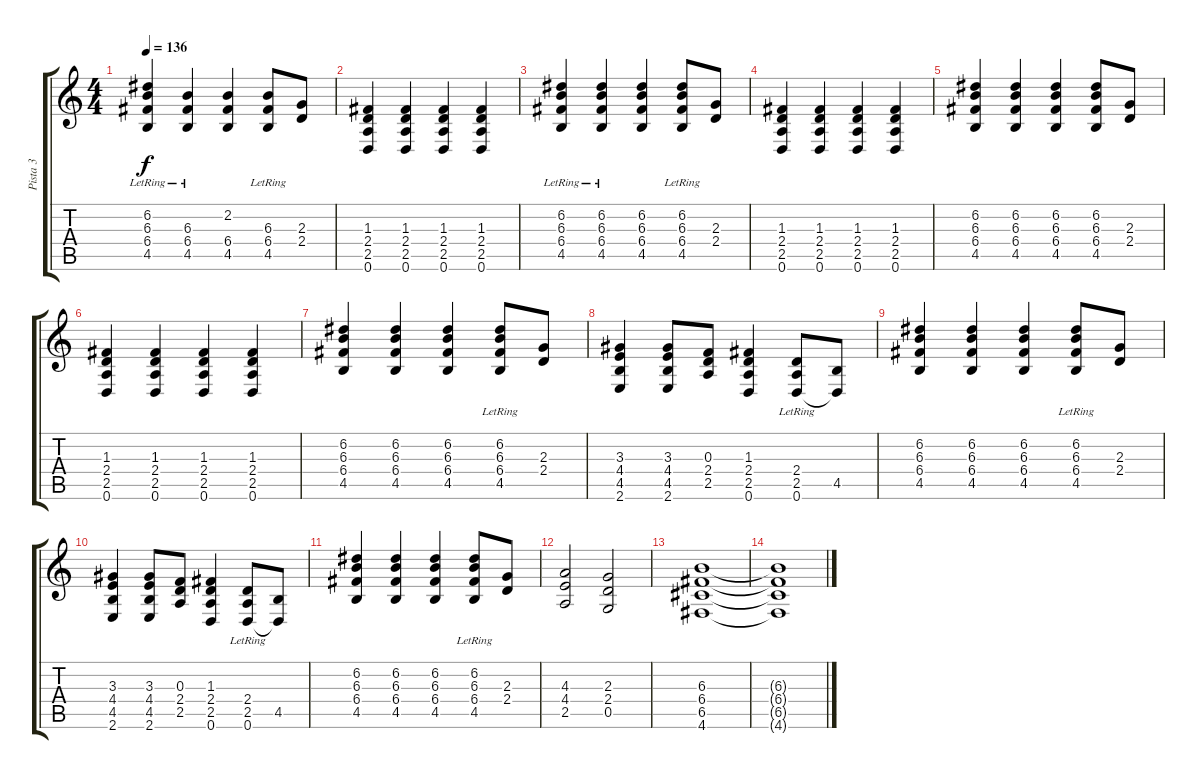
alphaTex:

\track ("Pista 3" "Pista 3") {instrument distortionguitar}
\staff {score tabs}
\tuning (D4 A3 F3 C3 G2 D2) {hide}
\ts (4 4)
\tempo 136
\clef g2
\ks c
(6.2{lr} 6.3 6.4 4.5).4{dy f} (6.3{lr} 6.4 4.5).4 (2.2 6.4 4.5).4 (6.3 6.4 4.5{lr}).8 (2.3 2.4).8 |
(1.3 2.4 2.5 0.6).4 (1.3 2.4 2.5 0.6).4 (1.3 2.4 2.5 0.6).4 (1.3 2.4 2.5 0.6).4 |
(6.2{lr} 6.3 6.4 4.5).4 (6.2 6.3{lr} 6.4 4.5).4 (6.2 6.3 6.4 4.5).4 (6.2 6.3 6.4 4.5{lr}).8 (2.3 2.4).8 |
(1.3 2.4 2.5 0.6).4 (1.3 2.4 2.5 0.6).4 (1.3 2.4 2.5 0.6).4 (1.3 2.4 2.5 0.6).4 |
(6.2 6.3 6.4 4.5).4 (6.2 6.3 6.4 4.5).4 (6.2 6.3 6.4 4.5).4 (6.2 6.3 6.4 4.5).8 (2.3 2.4).8 |
(1.3 2.4 2.5 0.6).4 (1.3 2.4 2.5 0.6).4 (1.3 2.4 2.5 0.6).4 (1.3 2.4 2.5 0.6).4 |
(6.2 6.3 6.4 4.5).4 (6.2 6.3 6.4 4.5).4 (6.2 6.3 6.4 4.5).4 (6.2 6.3 6.4 4.5{lr}).8 (2.3 2.4).8 |
(3.3 4.4 4.5 2.6).4 (3.3 4.4 4.5 2.6).8 (0.3 2.4 2.5).8 (1.3 2.4 2.5 0.6).4 (2.4{lr} 2.5 0.6).8 (4.5 0.6{t}).8 |
(6.2 6.3 6.4 4.5).4 (6.2 6.3 6.4 4.5).4 (6.2 6.3 6.4 4.5).4 (6.2 6.3 6.4 4.5{lr}).8 (2.3 2.4).8 |
(3.3 4.4 4.5 2.6).4 (3.3 4.4 4.5 2.6).8 (0.3 2.4 2.5).8 (1.3 2.4 2.5 0.6).4 (2.4{lr} 2.5 0.6).8 (4.5 0.6{t}).8 |
(6.2 6.3 6.4 4.5).4 (6.2 6.3 6.4 4.5).4 (6.2 6.3 6.4 4.5).4 (6.2 6.3 6.4 4.5{lr}).8 (2.3 2.4).8 |
(4.3 4.4 2.5).2 (2.3 2.4 0.5).2 |
(6.3 6.4 6.5 4.6).1{volume 0} |
(6.3{t} 6.4{t} 6.5{t} 4.6{t}).1
